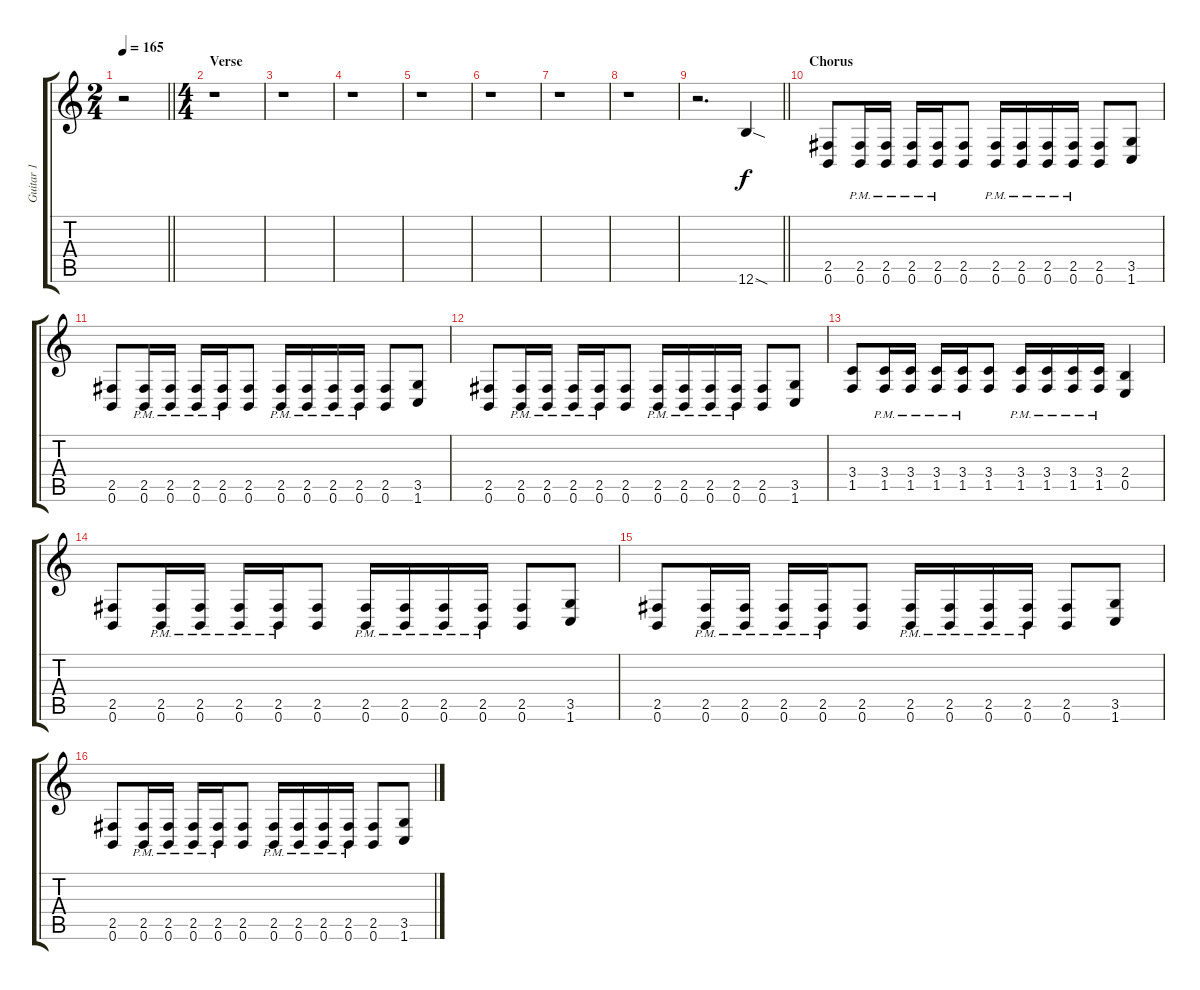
\track ("Guitar 1" "Guitar 1") {instrument overdrivenguitar}
\staff {score tabs}
\tuning (B3 G3 D3 A2 E2 B1) {hide}
\ts (2 4)
\tempo 165
\clef g2
\barLineRight lightlight
\ks c
r.2{dy f} |
\ts (4 4)
\section ("" "Verse")
r.1 |
r.1 |
r.1 |
r.1 |
r.1 |
r.1 |
r.1 |
\barLineRight lightlight
r.2{d} 12.6{sod}.4 |
\section ("" "Chorus")
(2.5 0.6).8 (2.5{pm} 0.6{pm}).16 (2.5{pm} 0.6{pm}).16 (2.5{pm} 0.6{pm}).16 (2.5{pm} 0.6{pm}).16 (2.5 0.6).8 (2.5{pm} 0.6{pm}).16 (2.5{pm} 0.6{pm}).16 (2.5{pm} 0.6{pm}).16 (2.5{pm} 0.6{pm}).16 (2.5 0.6).8 (3.5 1.6).8 |
(2.5 0.6).8 (2.5{pm} 0.6{pm}).16 (2.5{pm} 0.6{pm}).16 (2.5{pm} 0.6{pm}).16 (2.5{pm} 0.6{pm}).16 (2.5 0.6).8 (2.5{pm} 0.6{pm}).16 (2.5{pm} 0.6{pm}).16 (2.5{pm} 0.6{pm}).16 (2.5{pm} 0.6{pm}).16 (2.5 0.6).8 (3.5 1.6).8 |
(2.5 0.6).8 (2.5{pm} 0.6{pm}).16 (2.5{pm} 0.6{pm}).16 (2.5{pm} 0.6{pm}).16 (2.5{pm} 0.6{pm}).16 (2.5 0.6).8 (2.5{pm} 0.6{pm}).16 (2.5{pm} 0.6{pm}).16 (2.5{pm} 0.6{pm}).16 (2.5{pm} 0.6{pm}).16 (2.5 0.6).8 (3.5 1.6).8 |
(3.4 1.5).8 (3.4{pm} 1.5{pm}).16 (3.4{pm} 1.5{pm}).16 (3.4{pm} 1.5{pm}).16 (3.4{pm} 1.5{pm}).16 (3.4 1.5).8 (3.4{pm} 1.5{pm}).16 (3.4{pm} 1.5{pm}).16 (3.4{pm} 1.5{pm}).16 (3.4{pm} 1.5{pm}).16 (2.4 0.5).4 |
(2.5 0.6).8 (2.5{pm} 0.6{pm}).16 (2.5{pm} 0.6{pm}).16 (2.5{pm} 0.6{pm}).16 (2.5{pm} 0.6{pm}).16 (2.5 0.6).8 (2.5{pm} 0.6{pm}).16 (2.5{pm} 0.6{pm}).16 (2.5{pm} 0.6{pm}).16 (2.5{pm} 0.6{pm}).16 (2.5 0.6).8 (3.5 1.6).8 |
(2.5 0.6).8 (2.5{pm} 0.6{pm}).16 (2.5{pm} 0.6{pm}).16 (2.5{pm} 0.6{pm}).16 (2.5{pm} 0.6{pm}).16 (2.5 0.6).8 (2.5{pm} 0.6{pm}).16 (2.5{pm} 0.6{pm}).16 (2.5{pm} 0.6{pm}).16 (2.5{pm} 0.6{pm}).16 (2.5 0.6).8 (3.5 1.6).8 |
(2.5 0.6).8 (2.5{pm} 0.6{pm}).16 (2.5{pm} 0.6{pm}).16 (2.5{pm} 0.6{pm}).16 (2.5{pm} 0.6{pm}).16 (2.5 0.6).8 (2.5{pm} 0.6{pm}).16 (2.5{pm} 0.6{pm}).16 (2.5{pm} 0.6{pm}).16 (2.5{pm} 0.6{pm}).16 (2.5 0.6).8 (3.5 1.6).8
